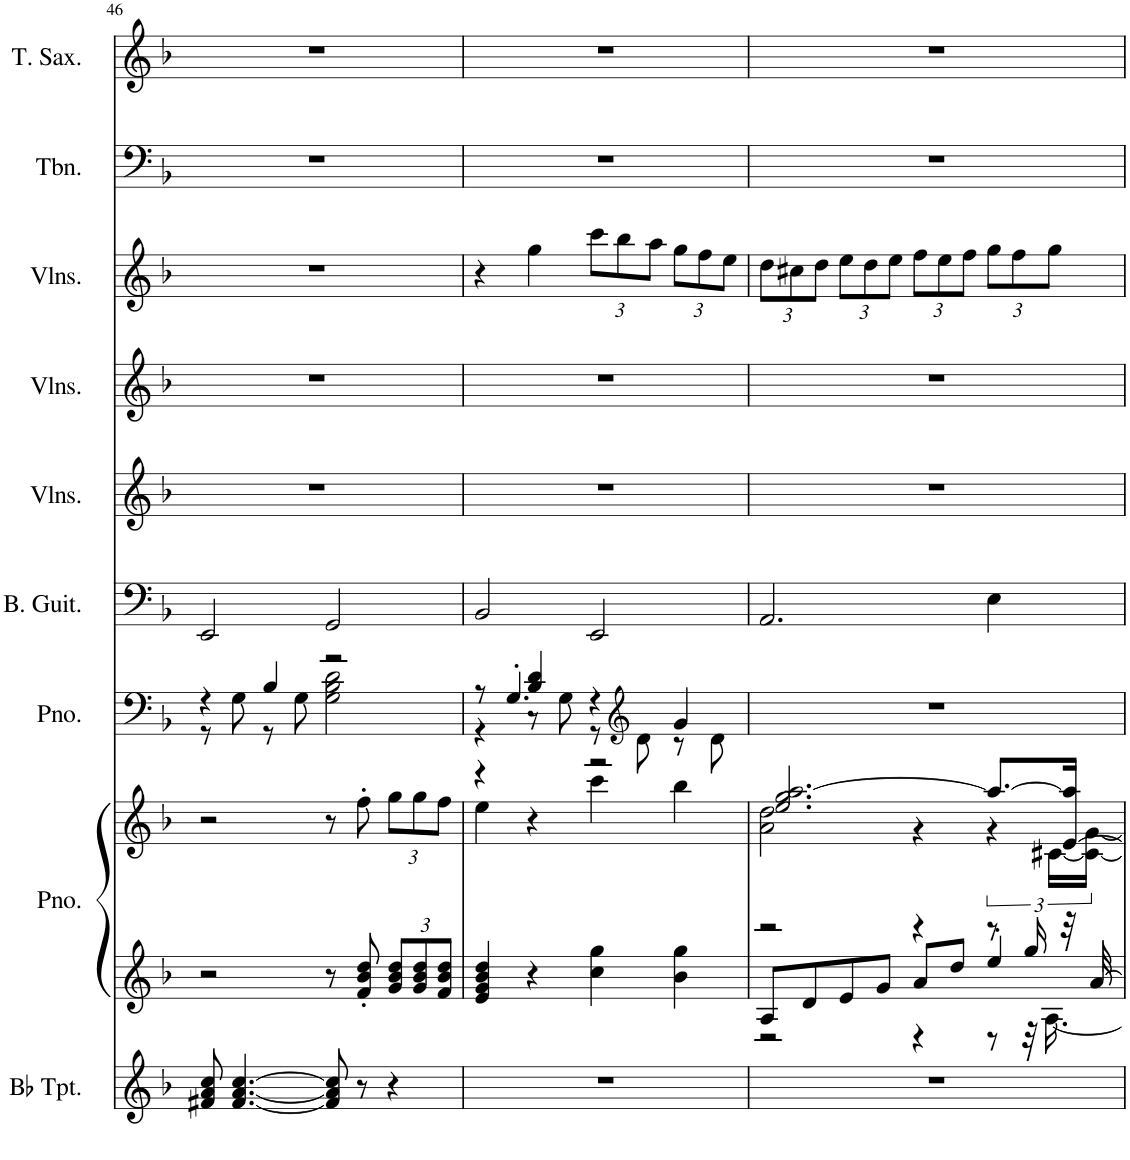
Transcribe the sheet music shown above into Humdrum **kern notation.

**kern	**kern	**kern	**kern	**kern	**kern	**kern	**kern	**kern	**kern
*part9	*part8	*part8	*part7	*part6	*part5	*part4	*part3	*part2	*part1
*staff10	*staff9	*staff8	*staff7	*staff6	*staff5	*staff4	*staff3	*staff2	*staff1
*I"Bb Trumpet, Trumpet 123	*I"Piano, Piano R	*	*I"Piano, Piano L	*I"Bass Guitar, Bass	*I"Violins, Strings	*I"Violins, Strings	*I"Violins,  Strings	*I"Trombone, vokal 1.2.3	*I"Tenor Saxophone, SOLO
*I'Bb Tpt.	*I'Pno.	*	*I'Pno.	*I'B. Guit.	*I'Vlns.	*I'Vlns.	*I'Vlns.	*I'Tbn.	*I'T. Sax.
!!LO:PB:g=z
*clefG2	*clefG2	*clefG2	*clefG2	*clefF4	*clefG2	*clefG2	*clefG2	*clefF4	*clefG2
*Trd1c2	*	*	*	*Trd7c12	*	*	*	*	*Trd8c14
*k[b-]	*k[b-]	*k[b-]	*k[b-]	*k[b-]	*k[b-]	*k[b-]	*k[b-]	*k[b-]	*k[b-]
*M4/4	*M4/4	*M4/4	*M4/4	*M4/4	*M4/4	*M4/4	*M4/4	*M4/4	*M4/4
=46	=46	=46	=46	=46	=46	=46	=46	=46	=46
*	*	*	*^	*	*	*	*	*	*
8f#X/ 8a/ 8cc/	2r	2r	4r	8r	2EE/	1r	1r	1r	1r	1r
[4.f#/ [4.a/ [4.cc/	.	.	.	8G\	.	.	.	.	.	.
.	.	.	4B-/	8r	.	.	.	.	.	.
.	.	.	.	8G\	.	.	.	.	.	.
8f#/] 8a/] 8cc/]	8r	8r	2r	2G\ 2B-\ 2d\	2GG/	.	.	.	.	.
8r	8f/' 8b-/' 8dd/'	8ff'\	.	.	.	.	.	.	.	.
*	*Xbrackettup	*Xbrackettup	*	*	*	*	*	*	*	*
4r	12g/ 12b-/ 12dd/L	12gg\L	.	.	.	.	.	.	.	.
.	12g/ 12b-/ 12dd/	12gg\	.	.	.	.	.	.	.	.
.	12f/ 12b-/ 12dd/J	12ff\J	.	.	.	.	.	.	.	.
=47	=47	=47	=47	=47	=47	=47	=47	=47	=47	=47
*	*	*	*	*^	*	*	*	*	*	*
1r	4e/ 4g/ 4b-/ 4dd/	4ee\	8r	4r	4r	2BB-/	1r	1r	4r	1r	1r
.	.	.	4.G'/	.	.	.	.	.	.	.	.
.	4r	4r	.	8r	4B-/ 4d/	.	.	.	4gg\	.	.
.	.	.	.	8G\	.	.	.	.	.	.	.
*	*	*	*	*	*	*	*	*	*Xbrackettup	*	*
.	4cc\ 4gg\	4ccc\	4r	8r	2r	2EE/	.	.	12ccc\L	.	.
.	.	.	.	.	.	.	.	.	12bb-\	.	.
*	*	*	*clefG2	*	*	*	*	*	*	*	*
.	.	.	.	8d\	.	.	.	.	.	.	.
.	.	.	.	.	.	.	.	.	12aa\J	.	.
.	4b-\ 4gg\	4bb-\	4g/	8r	.	.	.	.	12gg\L	.	.
.	.	.	.	.	.	.	.	.	12ff\	.	.
.	.	.	.	8d\	.	.	.	.	.	.	.
.	.	.	.	.	.	.	.	.	12ee\J	.	.
*	*	*	*v	*v	*v	*	*	*	*	*	*
=48	=48	=48	=48	=48	=48	=48	=48	=48	=48
*	*^	*^	*	*	*	*	*	*	*
*	*	*^	*	*	*	*	*	*	*	*	*
1r	2r	8A/L	2r	2.ee/ 2.gg/ [2.aa/	2a\ 2dd\	1r	2.AA/	1r	1r	12dd\L	1r	1r
.	.	.	.	.	.	.	.	.	.	12cc#X\	.	.
.	.	8d/	.	.	.	.	.	.	.	.	.	.
.	.	.	.	.	.	.	.	.	.	12dd\J	.	.
.	.	8e/	.	.	.	.	.	.	.	12ee\L	.	.
.	.	.	.	.	.	.	.	.	.	12dd\	.	.
.	.	8g/J	.	.	.	.	.	.	.	.	.	.
.	.	.	.	.	.	.	.	.	.	12ee\J	.	.
.	4r	8a/L	4r	.	4r	.	.	.	.	12ff\L	.	.
.	.	.	.	.	.	.	.	.	.	12ee\	.	.
.	.	8dd/J	.	.	.	.	.	.	.	.	.	.
.	.	.	.	.	.	.	.	.	.	12ff\J	.	.
*	*	*	*	*	*brackettup	*	*	*	*	*	*	*
.	8r	4ee'/	8r	8.aa/L_	6r	.	4E\	.	.	12gg\L	.	.
.	.	.	.	.	.	.	.	.	.	12ff\	.	.
.	16gg/	.	32r	.	.	.	.	.	.	.	.	.
.	.	.	[16.A\	.	.	.	.	.	.	.	.	.
.	.	.	.	.	[24c#X\LL	.	.	.	.	12gg\J	.	.
.	32r	.	.	[16e/ 16aa/]Jk	.	.	.	.	.	.	.	.
.	.	.	.	.	24c#\_ [24g\JJ	.	.	.	.	.	.	.
.	[32a/	.	.	.	.	.	.	.	.	.	.	.
*	*v	*v	*v	*	*	*	*	*	*	*	*	*
*	*	*v	*v	*	*	*	*	*	*	*
=	=	=	=	=	=	=	=	=	=
*-	*-	*-	*-	*-	*-	*-	*-	*-	*-
